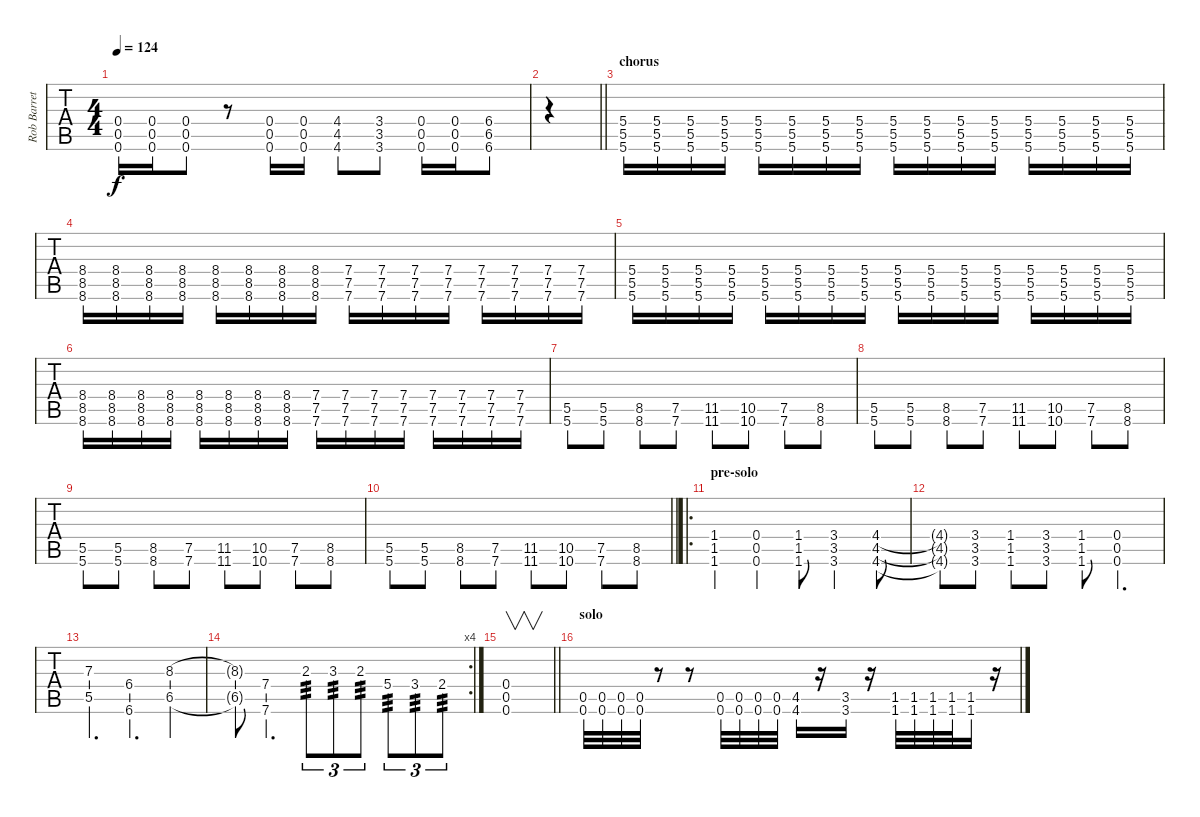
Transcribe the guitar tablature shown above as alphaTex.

\track ("Rob Barrett" "Rob Barret") {instrument distortionguitar}
\staff {tabs}
\tuning (Eb4 Bb3 Gb3 Db3 Ab2 Db2) {hide}
\ts (4 4)
\tempo 124
\clef g2
\ks c
(0.4 0.5 0.6).16{dy f} (0.4 0.5 0.6).16 (0.4 0.5 0.6).8 r.8 (0.4 0.5 0.6).16 (0.4 0.5 0.6).16 (4.4 4.5 4.6).8 (3.4 3.5 3.6).8 (0.4 0.5 0.6).16 (0.4 0.5 0.6).16 (6.4 6.5 6.6).8 |
\barLineRight lightlight
|
\section ("" "chorus")
(5.4 5.5 5.6).16 (5.4 5.5 5.6).16 (5.4 5.5 5.6).16 (5.4 5.5 5.6).16 (5.4 5.5 5.6).16 (5.4 5.5 5.6).16 (5.4 5.5 5.6).16 (5.4 5.5 5.6).16 (5.4 5.5 5.6).16 (5.4 5.5 5.6).16 (5.4 5.5 5.6).16 (5.4 5.5 5.6).16 (5.4 5.5 5.6).16 (5.4 5.5 5.6).16 (5.4 5.5 5.6).16 (5.4 5.5 5.6).16 |
(8.4 8.5 8.6).16 (8.4 8.5 8.6).16 (8.4 8.5 8.6).16 (8.4 8.5 8.6).16 (8.4 8.5 8.6).16 (8.4 8.5 8.6).16 (8.4 8.5 8.6).16 (8.4 8.5 8.6).16 (7.4 7.5 7.6).16 (7.4 7.5 7.6).16 (7.4 7.5 7.6).16 (7.4 7.5 7.6).16 (7.4 7.5 7.6).16 (7.4 7.5 7.6).16 (7.4 7.5 7.6).16 (7.4 7.5 7.6).16 |
(5.4 5.5 5.6).16 (5.4 5.5 5.6).16 (5.4 5.5 5.6).16 (5.4 5.5 5.6).16 (5.4 5.5 5.6).16 (5.4 5.5 5.6).16 (5.4 5.5 5.6).16 (5.4 5.5 5.6).16 (5.4 5.5 5.6).16 (5.4 5.5 5.6).16 (5.4 5.5 5.6).16 (5.4 5.5 5.6).16 (5.4 5.5 5.6).16 (5.4 5.5 5.6).16 (5.4 5.5 5.6).16 (5.4 5.5 5.6).16 |
(8.4 8.5 8.6).16 (8.4 8.5 8.6).16 (8.4 8.5 8.6).16 (8.4 8.5 8.6).16 (8.4 8.5 8.6).16 (8.4 8.5 8.6).16 (8.4 8.5 8.6).16 (8.4 8.5 8.6).16 (7.4 7.5 7.6).16 (7.4 7.5 7.6).16 (7.4 7.5 7.6).16 (7.4 7.5 7.6).16 (7.4 7.5 7.6).16 (7.4 7.5 7.6).16 (7.4 7.5 7.6).16 (7.4 7.5 7.6).16 |
(5.5 5.6).8 (5.5 5.6).8 (8.5 8.6).8 (7.5 7.6).8 (11.5 11.6).8 (10.5 10.6).8 (7.5 7.6).8 (8.5 8.6).8 |
(5.5 5.6).8 (5.5 5.6).8 (8.5 8.6).8 (7.5 7.6).8 (11.5 11.6).8 (10.5 10.6).8 (7.5 7.6).8 (8.5 8.6).8 |
(5.5 5.6).8 (5.5 5.6).8 (8.5 8.6).8 (7.5 7.6).8 (11.5 11.6).8 (10.5 10.6).8 (7.5 7.6).8 (8.5 8.6).8 |
\barLineRight lightlight
(5.5 5.6).8 (5.5 5.6).8 (8.5 8.6).8 (7.5 7.6).8 (11.5 11.6).8 (10.5 10.6).8 (7.5 7.6).8 (8.5 8.6).8 |
\ro
\section ("" "pre-solo")
(1.4 1.5 1.6).4 (0.4 0.5 0.6).4 (1.4 1.5 1.6).8 (3.4 3.5 3.6).4 (4.4 4.5 4.6).8 |
(4.4{t} 4.5{t} 4.6{t}).8 (3.4 3.5 3.6).8 (1.4 1.5 1.6).8 (3.4 3.5 3.6).8 (1.4 1.5 1.6).8 (0.4 0.5 0.6).4{d} |
(7.3 5.5).4{d} (6.4 6.6).4{d} (8.3 6.5).4 |
\rc 4
(8.3{t} 6.5{t}).8 (7.4 7.6).4{d} 2.3.8{tu (3 2) tp 3} 3.3.8{tu (3 2) tp 3} 2.3.8{tu (3 2) tp 3} 5.4.8{tu (3 2) tp 3} 3.4.8{tu (3 2) tp 3} 2.4.8{tu (3 2) tp 3} |
\barLineRight lightlight
(0.4 0.5 0.6).1{v} |
\section ("" "solo")
(0.5 0.6).32 (0.5 0.6).32 (0.5 0.6).32 (0.5 0.6).32 r.8 r.8 (0.5 0.6).32 (0.5 0.6).32 (0.5 0.6).32 (0.5 0.6).32 (4.5 4.6).16 r.16 (3.5 3.6).16 r.16 (1.5 1.6).32 (1.5 1.6).32 (1.5 1.6).32 (1.5 1.6).32 (1.5 1.6).16 r.16
